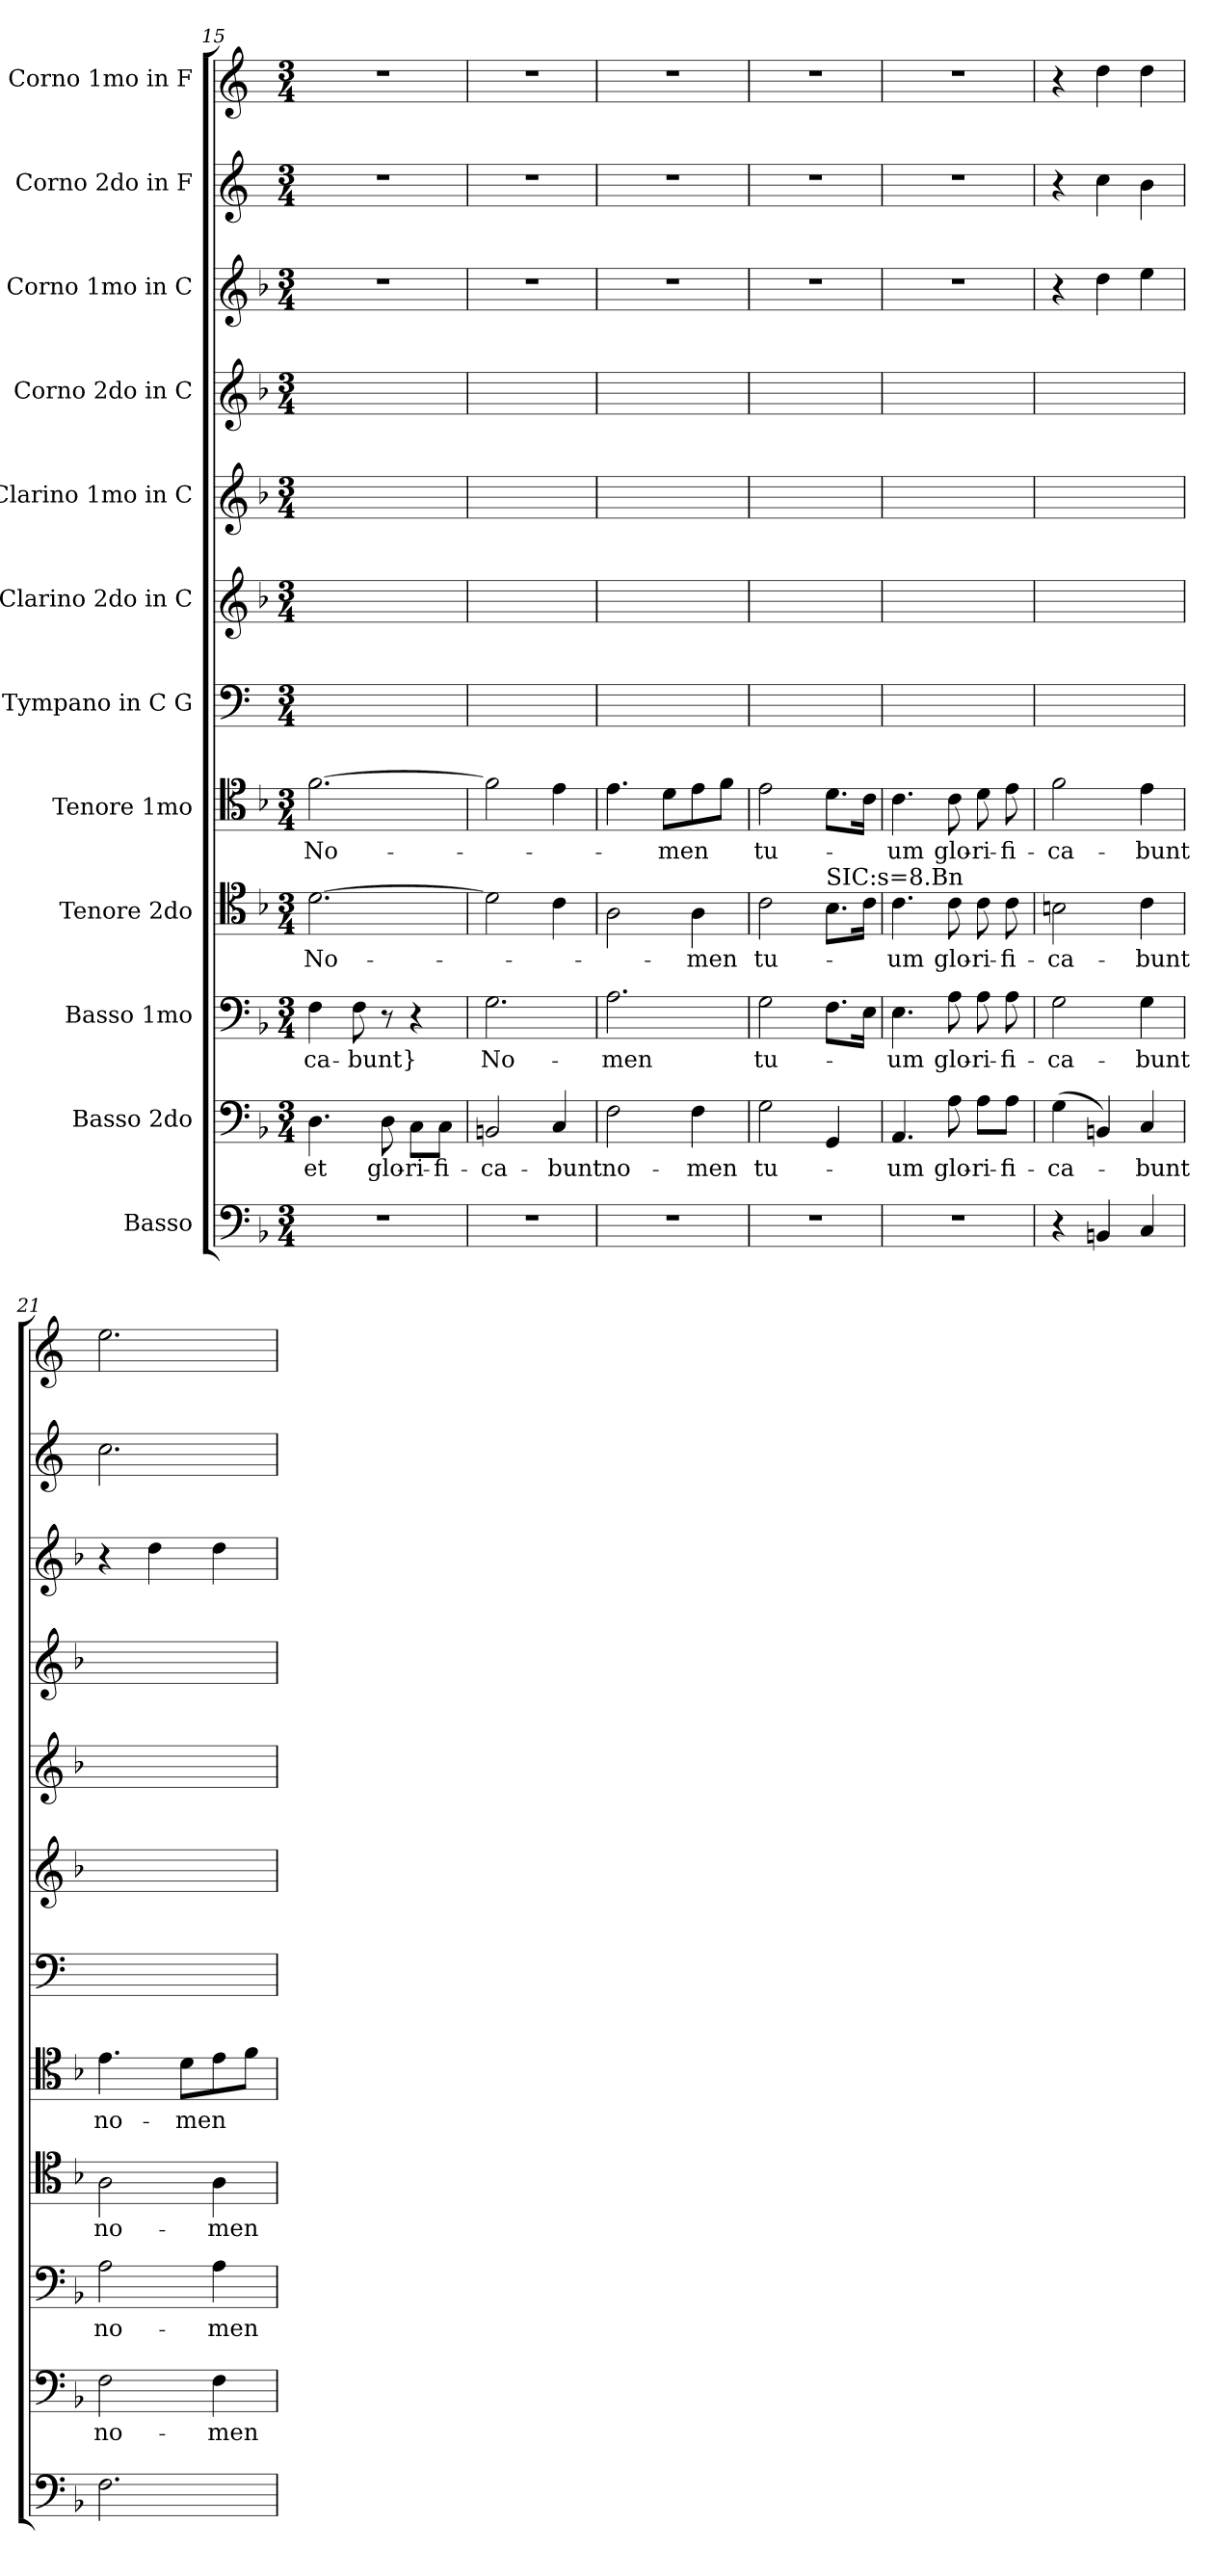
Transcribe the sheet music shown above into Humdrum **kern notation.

**kern	**kern	**text	**kern	**text	**kern	**text	**kern	**text	**kern	**kern	**kern	**kern	**kern	**kern	**kern
*part12	*part11	*part11	*part10	*part10	*part9	*part9	*part8	*part8	*part7	*part6	*part5	*part4	*part3	*part2	*part1
*staff12	*staff11	*staff11	*staff10	*staff10	*staff9	*staff9	*staff8	*staff8	*staff7	*staff6	*staff5	*staff4	*staff3	*staff2	*staff1
*I"Basso	*I"Basso 2do	*	*I"Basso 1mo	*	*I"Tenore 2do	*	*I"Tenore 1mo	*	*I"Tympano in C G	*I"Clarino 2do in C	*I"Clarino 1mo in C	*I"Corno 2do in C	*I"Corno 1mo in C	*I"Corno 2do in F	*I"Corno 1mo in F
*clefF4	*clefF4	*	*clefF4	*	*clefC4	*	*clefC4	*	*clefF4	*clefG2	*clefG2	*clefG2	*clefG2	*clefG2	*clefG2
*	*	*	*	*	*	*	*	*	*	*	*	*	*	*ITrd4c7	*ITrd4c7
*k[b-]	*k[b-]	*	*k[b-]	*	*k[b-]	*	*k[b-]	*	*k[]	*k[b-]	*k[b-]	*k[b-]	*k[b-]	*k[b-]	*k[b-]
*M3/4	*M3/4	*	*M3/4	*	*M3/4	*	*M3/4	*	*M3/4	*M3/4	*M3/4	*M3/4	*M3/4	*M3/4	*M3/4
=15	=15	=15	=15	=15	=15	=15	=15	=15	=15	=15	=15	=15	=15	=15	=15
2.r	4.D\	et	4F\	-ca-	[2.d\	No-	[2.f\	No-	2.ryy	2.ryy	2.ryy	2.ryy	2.r	2.r	2.r
.	.	.	8F\	-bunt}	.	.	.	.	.	.	.	.	.	.	.
.	8D\	glo-	8r	.	.	.	.	.	.	.	.	.	.	.	.
.	8C\L	-ri-	4r	.	.	.	.	.	.	.	.	.	.	.	.
.	8C\J	-fi-	.	.	.	.	.	.	.	.	.	.	.	.	.
=16	=16	=16	=16	=16	=16	=16	=16	=16	=16	=16	=16	=16	=16	=16	=16
2.r	2BBn/	-ca-	2.G\	No-	2d\]	.	2f\]	.	2.ryy	2.ryy	2.ryy	2.ryy	2.r	2.r	2.r
.	4C/	-bunt	.	.	4c\	.	4e\	.	.	.	.	.	.	.	.
=17	=17	=17	=17	=17	=17	=17	=17	=17	=17	=17	=17	=17	=17	=17	=17
2.r	2F\	no-	2.A\	-men	2A\	.	4.e\	.	2.ryy	2.ryy	2.ryy	2.ryy	2.r	2.r	2.r
.	.	.	.	.	.	.	8d\L	-men	.	.	.	.	.	.	.
.	4F\	-men	.	.	4A\	-men	8e\	.	.	.	.	.	.	.	.
.	.	.	.	.	.	.	8f\J	.	.	.	.	.	.	.	.
=18	=18	=18	=18	=18	=18	=18	=18	=18	=18	=18	=18	=18	=18	=18	=18
2.r	2G\	tu-	2G\	tu-	2c\	tu-	2e\	tu-	2.ryy	2.ryy	2.ryy	2.ryy	2.r	2.r	2.r
!	!	!	!	!	!LO:TX:a:t=SIC&colon;s=8.Bn	!	!	!	!	!	!	!	!	!	!
.	4GG/	.	8.F\L	.	8.B-\L	.	8.d\L	.	.	.	.	.	.	.	.
.	.	.	16E\Jk	.	16c\Jk	.	16c\Jk	.	.	.	.	.	.	.	.
=19	=19	=19	=19	=19	=19	=19	=19	=19	=19	=19	=19	=19	=19	=19	=19
2.r	4.AA/	-um	4.E\	-um	4.c\	-um	4.c\	-um	2.ryy	2.ryy	2.ryy	2.ryy	2.r	2.r	2.r
.	8A\	glo-	8A\	glo-	8c\	glo-	8c\	glo-	.	.	.	.	.	.	.
.	8A\L	-ri-	8A\	-ri-	8c\	-ri-	8d\	-ri-	.	.	.	.	.	.	.
.	8A\J	-fi-	8A\	-fi-	8c\	-fi-	8e\	-fi-	.	.	.	.	.	.	.
=20	=20	=20	=20	=20	=20	=20	=20	=20	=20	=20	=20	=20	=20	=20	=20
4r	(4G\	-ca-	2G\	-ca-	2Bn\	-ca-	2f\	-ca-	2.ryy	2.ryy	2.ryy	2.ryy	4r	4r	4r
4BBn/	4BBn/)	.	.	.	.	.	.	.	.	.	.	.	4dd\	4f\	4g\
4C/	4C/	-bunt	4G\	-bunt	4c\	-bunt	4e\	-bunt	.	.	.	.	4ee\	4e\	4g\
=21	=21	=21	=21	=21	=21	=21	=21	=21	=21	=21	=21	=21	=21	=21	=21
2.F\	2F\	no-	2A\	no-	2A\	no-	4.e\	no-	2.ryy	2.ryy	2.ryy	2.ryy	4r	2.f\	2.a\
.	.	.	.	.	.	.	.	.	.	.	.	.	4dd\	.	.
.	.	.	.	.	.	.	8d\L	-men	.	.	.	.	.	.	.
.	4F\	-men	4A\	-men	4A\	-men	8e\	.	.	.	.	.	4dd\	.	.
.	.	.	.	.	.	.	8f\J	.	.	.	.	.	.	.	.
=	=	=	=	=	=	=	=	=	=	=	=	=	=	=	=
*-	*-	*-	*-	*-	*-	*-	*-	*-	*-	*-	*-	*-	*-	*-	*-
